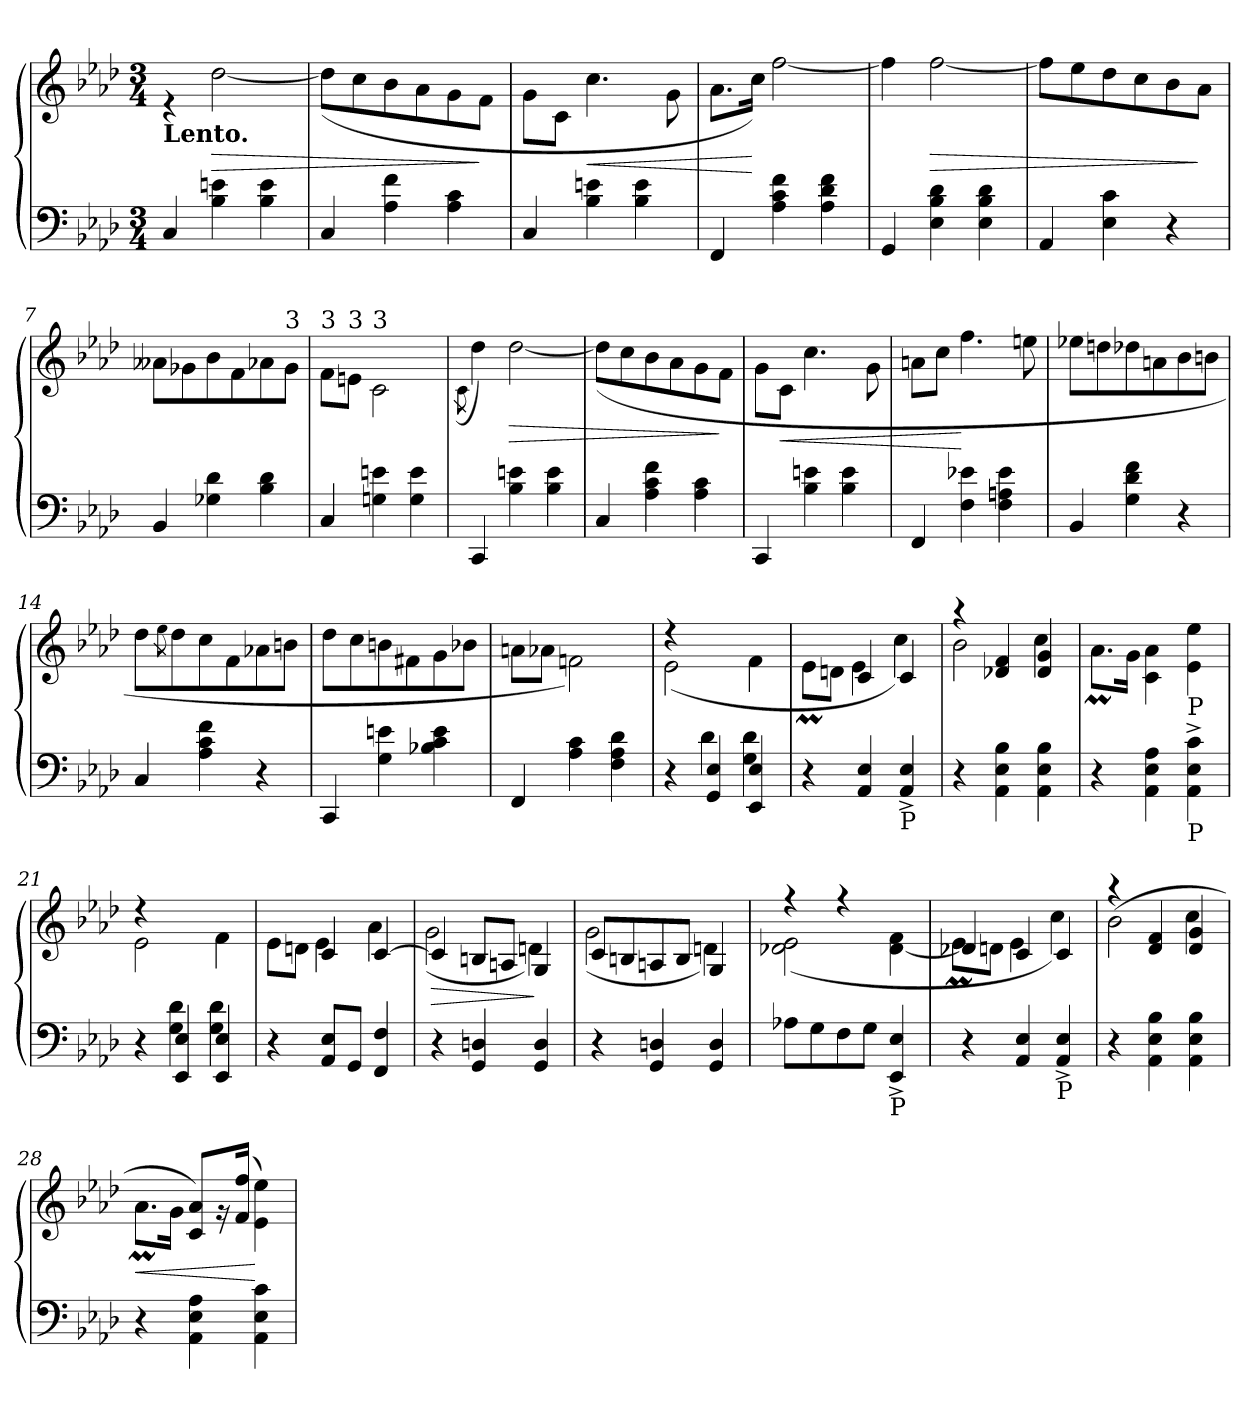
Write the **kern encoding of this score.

**kern	**kern	**dynam
*part1	*part1	*part1
*staff2	*staff1	*staff1/2
*clefF4	*clefG2	*
*k[b-e-a-d-]	*k[b-e-a-d-]	*
*f:	*f:	*
*M3/4	*M3/4	*
=1	=1	=1
*	*^	*
!	!LO:TX:b:B:t=Lento.	!	!
4C/	2.ryy	4r	.
!	!	!	!LO:HP:b
4B-\ 4en\	.	[2dd-\	>
4B-\ 4e\	.	.	.
=2	=2	=2	=2
4C/	2.ryy	(<8dd-\L]	.
.	.	8cc\	.
4A-\ 4f\	.	8b-\	.
.	.	8a-\	.
4A-\ 4c\	.	8g\	.
.	.	8f\J	]
=3	=3	=3	=3
4C/	2.ryy	8g\L	.
.	.	8c\J	.
!	!	!	!LO:HP:b
4B-\ 4en\	.	4.cc\	<
4B-\ 4e\	.	.	.
.	.	8g\	.
=4	=4	=4	=4
4FF/	2.ryy	8.a-\L	.
.	.	16cc\Jk)	[
4A-\ 4c\ 4f\	.	[2ff\	.
4A-\ 4d-\ 4f\	.	.	.
=5	=5	=5	=5
4GG/	2.ryy	4ff\]	.
!	!	!	!LO:HP:b
4E-\ 4B-\ 4d-\	.	[2ff\	>
4E-\ 4B-\ 4d-\	.	.	.
=6	=6	=6	=6
4AA-/	2.ryy	8ff\L]	.
.	.	8ee-\	.
4E-\ 4c\	.	8dd-\	.
.	.	8cc\	.
4r	.	8b-\	.
.	.	8a-\J	]
=7	=7	=7	=7
4BB-/	2.ryy	8a--X\L	.
.	.	8g-X\	.
4G-X\ 4d-\	.	8b-\	.
.	.	8f\	.
4B-\ 4d-\	.	8a-X\	.
!	!	!LO:TX:a:t=3	!
.	.	8g-\J	.
!!LO:LB:g=z	!!
=8	=8	=8	=8
!	!LO:TX:a:t=3	!	!
4C/	2.ryy	8f\L	.
!	!	!LO:TX:a:t=3	!
.	.	8en\J	.
!	!	!LO:TX:a:t=3	!
4Gn\ 4en\	.	2c\	.
4G\ 4e\	.	.	.
=9	=9	=9	=9
.	.	(>8qc\	.
4CC/	2.ryy	4dd-\)	.
!	!	!	!LO:HP:b
4B-\ 4en\	.	[2dd-\	>
4B-\ 4e\	.	.	.
=10	=10	=10	=10
4C/	2.ryy	(>8dd-\L]	.
.	.	8cc\	.
4A-\ 4c\ 4f\	.	8b-\	.
.	.	8a-\	.
4A-\ 4c\	.	8g\	.
.	.	8f\J	]
=11	=11	=11	=11
4CC/	2.ryy	8g\L	.
!	!	!	!LO:HP:b
.	.	8c\J	<
4B-\ 4en\	.	4.cc\	.
4B-\ 4e\	.	.	.
.	.	8g\	.
=12	=12	=12	=12
4FF/	2.ryy	8an\L	.
.	.	8cc\J	.
4F\ 4e-X\	.	4.ff\	[
4F\ 4An\ 4e-\	.	.	.
.	.	8een\	.
=13	=13	=13	=13
4BB-/	2.ryy	8ee-X\L	.
.	.	8ddn\	.
4G\ 4d-\ 4f\	.	8dd-X\	.
.	.	8an\	.
4r	.	8b-\	.
.	.	8bn\J	.
!!LO:LB:g=z	!!
=14	=14	=14	=14
4C/	2.ryy	8dd-\L	.
.	.	8qee-\	.
.	.	8dd-\	.
4A-\ 4c\ 4f\	.	8cc\	.
.	.	8f\	.
4r	.	8a-X\	.
.	.	8bn\J	.
=15	=15	=15	=15
4CC/	2.ryy	8dd-\L	.
.	.	8cc\	.
4G\ 4en\	.	8bn\	.
.	.	8f#X\	.
4B-X\ 4c\ 4e\	.	8g\	.
.	.	8b-X\J	.
=16	=16	=16	=16
4FF/	2.ryy	8an\L	.
.	.	8a-X\J	.
4A-\ 4c\	.	2fn\)	.
4F\ 4A-\ 4d-\	.	.	.
=17	=17	=17	=17
*^	*	*	*
4ryy	4r	4r	(>2e-\	.
4GG/ 4E-/	4d-\	2ryy	.	.
4EE-/ 4E-/	4G\ 4d-\	.	4f\	.
*v	*v	*	*	*
=18	=18	=18	=18
4r	4ryy	8e-M\L	.
.	.	8dn\J	.
4AA-/ 4E-/	4c/	4e-\	.
!LO:TX:b:t=P	!	!	!
4AA-/^ 4E-/^	4c/	4cc\)	.
=19	=19	=19	=19
4r	4r	2b-\	.
4AA-\ 4E-\ 4B-\	4d-X/ 4f/	.	.
4AA-\ 4E-\ 4B-\	4d-/ 4g/	4cc\	.
=20	=20	=20	=20
4r	2.ryy	8.a-M\L	.
.	.	16g\Jk	.
4AA-\ 4E-\ 4A-\	.	4c\ 4a-\	.
!	!	!LO:TX:b:t=P	!
!LO:TX:b:t=P	!	!	!
4AA-\^ 4E-\^ 4c\^	.	4e-\ 4ee-\	.
!!LO:LB:g=z	!!
=21	=21	=21	=21
*^	*	*	*
4ryy	4r	4r	2e-\	.
4EE-/ 4E-/	4G\ 4d-\	2ryy	.	.
4EE-/ 4E-/	4G\ 4d-\	.	4f\	.
*v	*v	*	*	*
=22	=22	=22	=22
4r	4ryy	8e-\L	.
.	.	8dn\J	.
8AA-/ 8E-/L	4c/	4e-\	.
8GG/J	.	.	.
4FF/ 4F/	[4c/	4a-\	.
=23	=23	=23	=23
!	!	!	!LO:HP:b
4r	4c/]	(<2g\	>
4GG/ 4Dn/	8Bn/L	.	.
.	8An/J	.	.
4GG/ 4D/	4G/	4dn\)	]
=24	=24	=24	=24
4r	8c/L	(<2g\	.
.	8Bn/	.	.
4GG/ 4Dn/	8An/	.	.
.	8B/J	.	.
4GG/ 4D/	4G/	4dn\)	.
=25	=25	=25	=25
*^	*	*	*
2ryy	8A-X\L	4r	(>2d-X\ 2e-\	.
.	8G\	.	.	.
.	8F\	4r	.	.
.	8G\J	.	.	.
!LO:TX:b:t=P	!	!	!	!
4EE-/^ 4E-/^	4ryy	4ryy	[4d-\ 4f\	.
*v	*v	*	*	*
=26	=26	=26	=26
4r	4d-X/]	8e-M\L	.
.	.	8dn\J	.
4AA-/ 4E-/	4c/	4e-\	.
!LO:TX:b:t=P	!	!	!
4AA-/^ 4E-/^	4c/	4cc\)	.
=27	=27	=27	=27
4r	4r	(<2b-\	.
4AA-\ 4E-\ 4B-\	4d-/ 4f/	.	.
4AA-\ 4E-\ 4B-\	4d-/ 4g/	4cc\	.
!!LO:LB:g=z	!!
=28	=28	=28	=28
!	!	!	!LO:HP:b
4r	2.ryy	8.a-M\L	<
.	.	16g\Jk	.
4AA-\ 4E-\ 4A-\	.	8c/ 8a-/L)	.
.	.	16r	.
.	.	(>16f/ 16ff/Jk	.
4AA-\ 4E-\ 4c\	.	4e-\ 4ee-\)	[
*	*v	*v	*
=	=	=
*-	*-	*-
